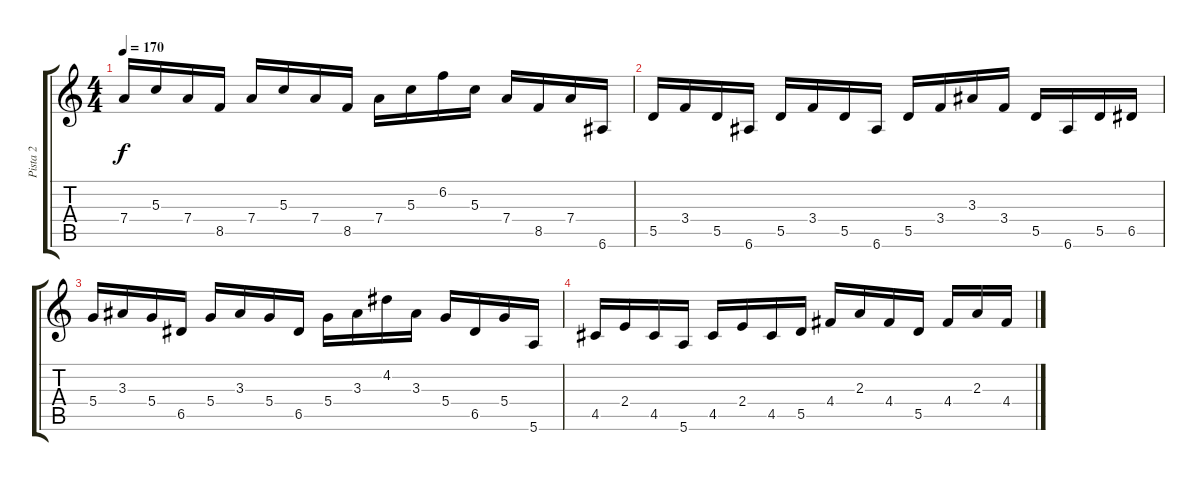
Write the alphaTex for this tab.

\track ("Pista 2" "Pista 2") {instrument overdrivenguitar}
\staff {score tabs}
\tuning (E4 B3 G3 D3 A2 E2) {hide}
\ts (4 4)
\tempo 170
\clef g2
\ks c
7.4.16{dy f} 5.3.16 7.4.16 8.5.16 7.4.16 5.3.16 7.4.16 8.5.16 7.4.16 5.3.16 6.2.16 5.3.16 7.4.16 8.5.16 7.4.16 6.6.16 |
5.5.16 3.4.16 5.5.16 6.6.16 5.5.16 3.4.16 5.5.16 6.6.16 5.5.16 3.4.16 3.3.16 3.4.16 5.5.16 6.6.16 5.5.16 6.5.16 |
5.4.16 3.3.16 5.4.16 6.5.16 5.4.16 3.3.16 5.4.16 6.5.16 5.4.16 3.3.16 4.2.16 3.3.16 5.4.16 6.5.16 5.4.16 5.6.16 |
4.5.16 2.4.16 4.5.16 5.6.16 4.5.16 2.4.16 4.5.16 5.5.16 4.4.16 2.3.16 4.4.16 5.5.16 4.4.16 2.3.16 4.4.16
